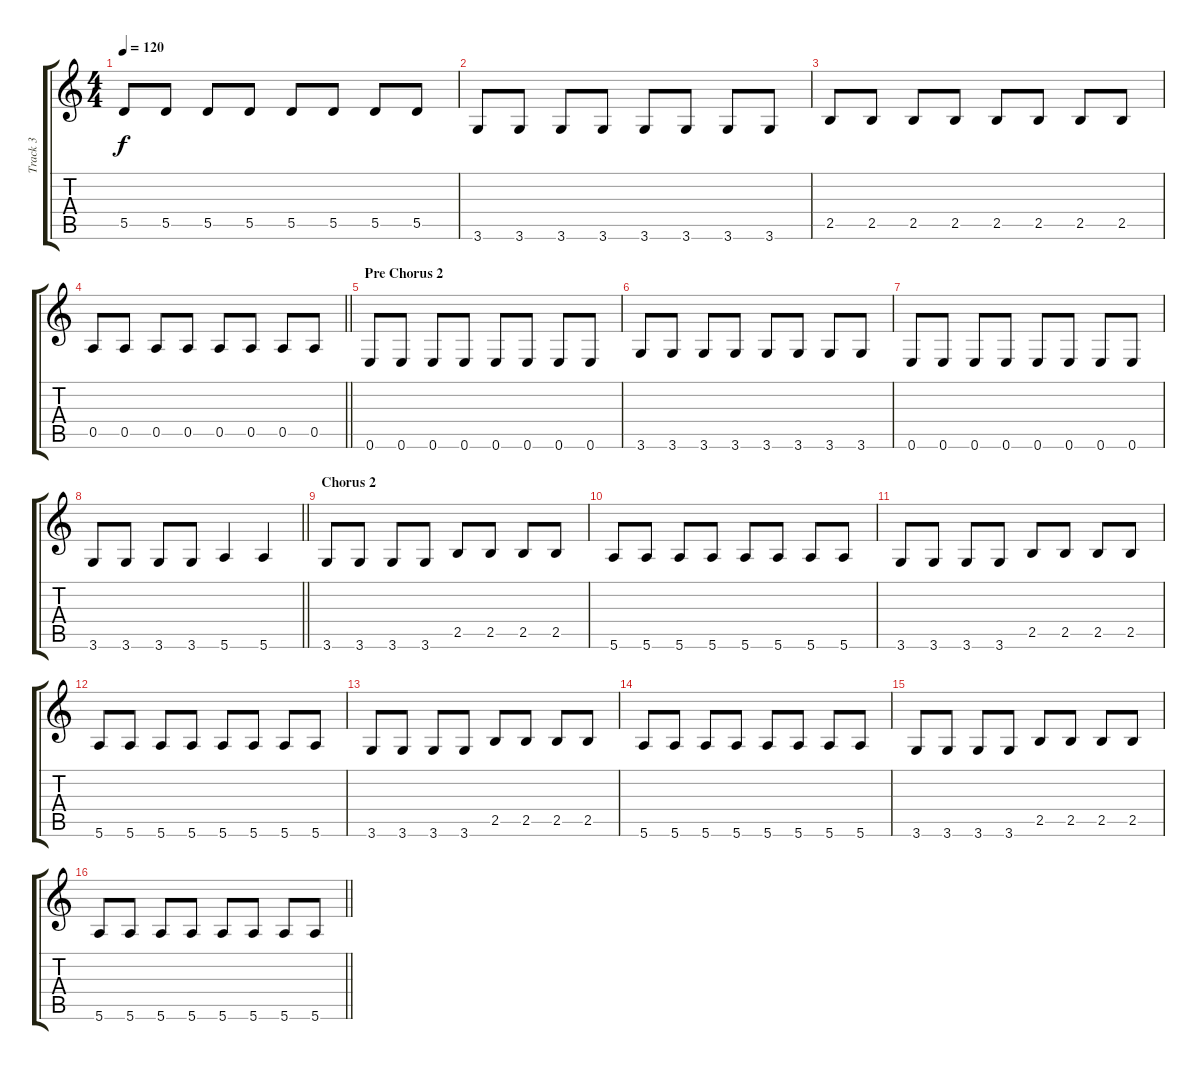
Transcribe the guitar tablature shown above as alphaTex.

\track ("Track 3" "Track 3") {instrument electricbassfinger}
\staff {score tabs}
\tuning (E4 B3 G3 D3 A2 E2) {hide}
\ts (4 4)
\tempo 120
\clef g2
\ks c
5.5.8{dy f} 5.5.8 5.5.8 5.5.8 5.5.8 5.5.8 5.5.8 5.5.8 |
3.6.8 3.6.8 3.6.8 3.6.8 3.6.8 3.6.8 3.6.8 3.6.8 |
2.5.8 2.5.8 2.5.8 2.5.8 2.5.8 2.5.8 2.5.8 2.5.8 |
\barLineRight lightlight
0.5.8 0.5.8 0.5.8 0.5.8 0.5.8 0.5.8 0.5.8 0.5.8 |
\section ("" "Pre Chorus 2")
0.6.8 0.6.8 0.6.8 0.6.8 0.6.8 0.6.8 0.6.8 0.6.8 |
3.6.8 3.6.8 3.6.8 3.6.8 3.6.8 3.6.8 3.6.8 3.6.8 |
0.6.8 0.6.8 0.6.8 0.6.8 0.6.8 0.6.8 0.6.8 0.6.8 |
\barLineRight lightlight
3.6.8 3.6.8 3.6.8 3.6.8 5.6.4 5.6.4 |
\section ("" "Chorus 2")
3.6.8 3.6.8 3.6.8 3.6.8 2.5.8 2.5.8 2.5.8 2.5.8 |
5.6.8 5.6.8 5.6.8 5.6.8 5.6.8 5.6.8 5.6.8 5.6.8 |
3.6.8 3.6.8 3.6.8 3.6.8 2.5.8 2.5.8 2.5.8 2.5.8 |
5.6.8 5.6.8 5.6.8 5.6.8 5.6.8 5.6.8 5.6.8 5.6.8 |
3.6.8 3.6.8 3.6.8 3.6.8 2.5.8 2.5.8 2.5.8 2.5.8 |
5.6.8 5.6.8 5.6.8 5.6.8 5.6.8 5.6.8 5.6.8 5.6.8 |
3.6.8 3.6.8 3.6.8 3.6.8 2.5.8 2.5.8 2.5.8 2.5.8 |
\barLineRight lightlight
5.6.8 5.6.8 5.6.8 5.6.8 5.6.8 5.6.8 5.6.8 5.6.8
